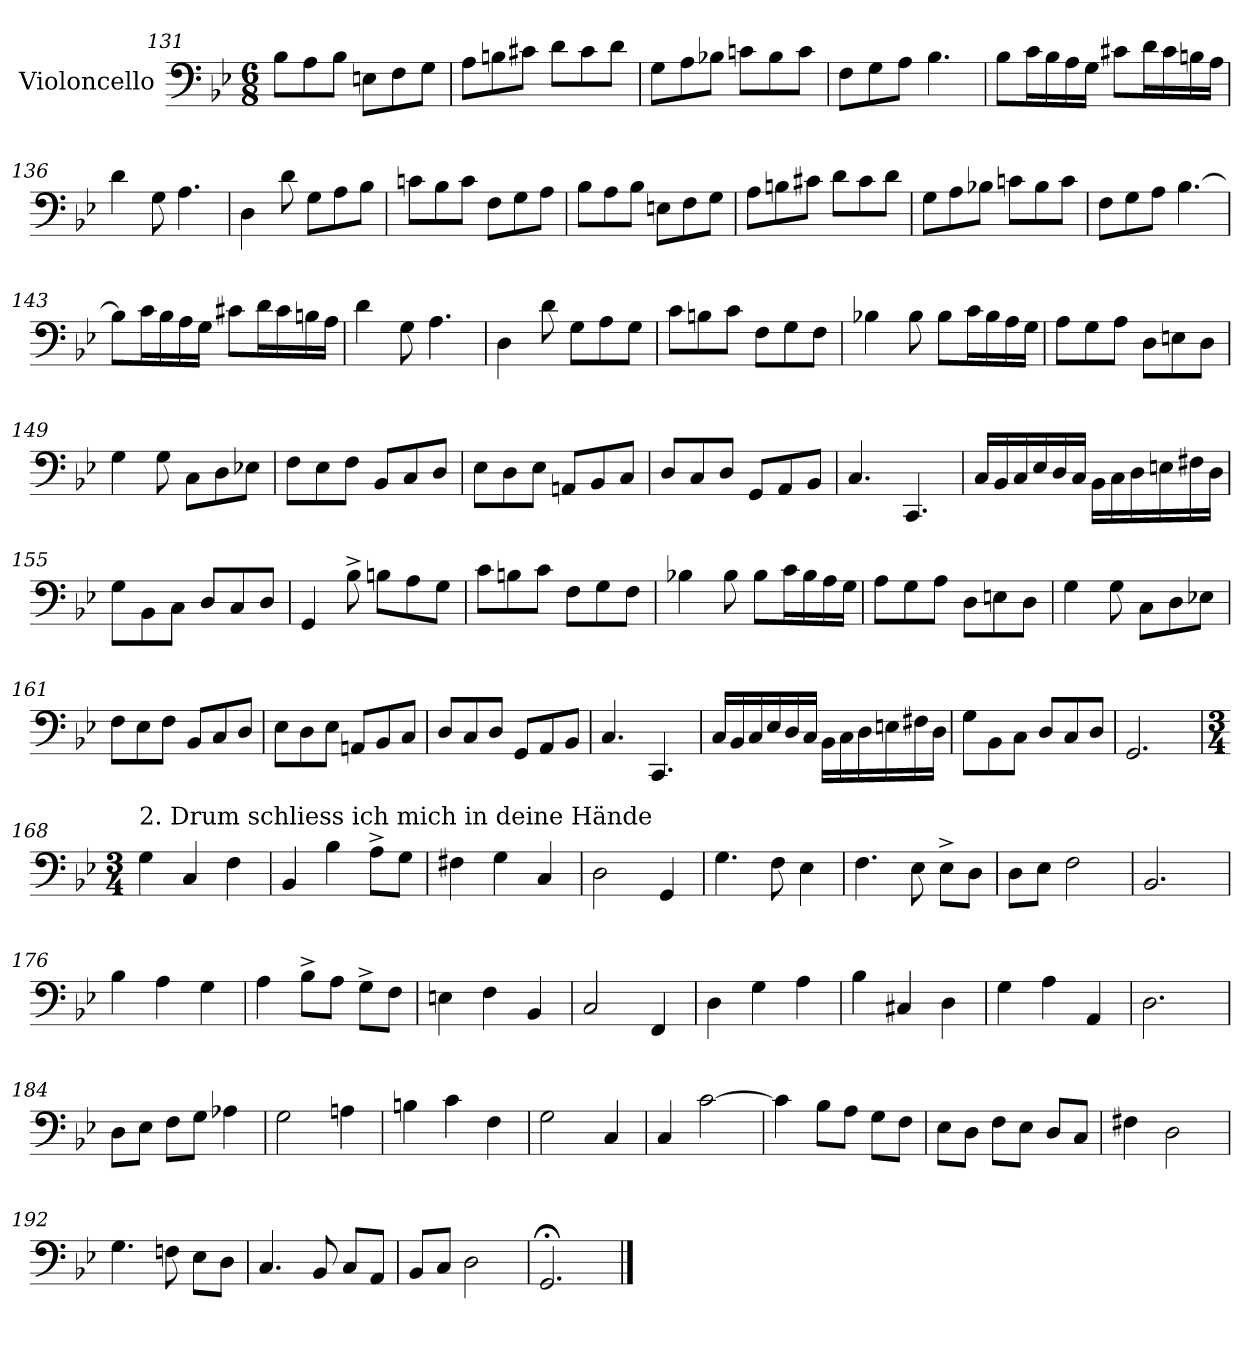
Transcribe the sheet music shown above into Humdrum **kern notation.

**kern
*part1
*staff1
*I"Violoncello
*I'Vc
*clefF4
*k[b-e-]
*B-:
*M6/8
=131
8B-\L
8A\
8B-\J
8En\L
8F\
8G\J
=132
8A\L
8Bn\
8c#X\J
8d\L
8c#\
8d\J
=133
8G\L
8A\
8B-X\J
8cn\L
8B-\
8c\J
=134
8F\L
8G\
8A\J
4.B-\
!!LO:LB:g=z
=135
8B-\L
16c\L
16B-\
16A\
16G\JJ
8c#X\L
16d\L
16c#\
16Bn\
16A\JJ
=136
4d\
8G\
4.A\
=137
4D\
8d\
8G\L
8A\
8B-\J
=138
8cn\L
8B-\
8c\J
8F\L
8G\
8A\J
=139
8B-\L
8A\
8B-\J
8En\L
8F\
8G\J
!!LO:LB:g=z
=140
8A\L
8Bn\
8c#X\J
8d\L
8c#\
8d\J
=141
8G\L
8A\
8B-X\J
8cn\L
8B-\
8c\J
=142
8F\L
8G\
8A\J
[>4.B-\
=143
8B-\L]
16c\L
16B-\
16A\
16G\JJ
8c#X\L
16d\L
16c#\
16Bn\
16A\JJ
=144
4d\
8G\
4.A\
=145
4D\
8d\
8G\L
8A\
8G\J
!!LO:LB:g=z
=146
8c\L
8Bn\
8c\J
8F\L
8G\
8F\J
=147
4B-X\
8B-\
8B-\L
16c\L
16B-\
16A\
16G\JJ
=148
8A\L
8G\
8A\J
8D\L
8En\
8D\J
=149
4G\
8G\
8C\L
8D\
8E-X\J
=150
8F\L
8E-\
8F\J
8BB-/L
8C/
8D/J
=151
8E-\L
8D\
8E-\J
8AAn/L
8BB-/
8C/J
!!LO:LB:g=z
=152
8D/L
8C/
8D/J
8GG/L
8AA/
8BB-/J
=153
4.C/
4.CC/
=154
16C/LL
16BB-/
16C/
16E-/
16D/
16C/JJ
16BB-\LL
16C\
16D\
16En\
16F#X\
16D\JJ
=155
8G\L
8BB-\
8C\J
8D/L
8C/
8D/J
=156
4GG/
8B-^>\
8Bn\L
8A\
8G\J
!!LO:PB:g=z
=157
8c\L
8Bn\
8c\J
8F\L
8G\
8F\J
=158
4B-X\
8B-\
8B-\L
16c\L
16B-\
16A\
16G\JJ
=159
8A\L
8G\
8A\J
8D\L
8En\
8D\J
=160
4G\
8G\
8C\L
8D\
8E-X\J
=161
8F\L
8E-\
8F\J
8BB-/L
8C/
8D/J
!!LO:LB:g=z
=162
8E-\L
8D\
8E-\J
8AAn/L
8BB-/
8C/J
=163
8D/L
8C/
8D/J
8GG/L
8AA/
8BB-/J
=164
4.C/
4.CC/
=165
16C/LL
16BB-/
16C/
16E-/
16D/
16C/JJ
16BB-\LL
16C\
16D\
16En\
16F#X\
16D\JJ
=166
8G\L
8BB-\
8C\J
8D/L
8C/
8D/J
=167
2.GG/
!!LO:LB:g=z
=168
*M3/4
!LO:TX:a:t=2. Drum schliess ich mich in deine Hände
4G\
4C/
4F\
=169
4BB-/
4B-\
8A^>\L
8G\J
=170
4F#X\
4G\
4C/
=171
2D\
4GG/
=172
4.G\
8F\
4E-\
=173
4.F\
8E-\
8E-^>\L
8D\J
=174
8D\L
8E-\J
2F\
=175
2.BB-/
!!LO:LB:g=z
=176
4B-\
4A\
4G\
=177
4A\
8B-^>\L
8A\J
8G^>\L
8F\J
=178
4En\
4F\
4BB-/
=179
2C/
4FF/
=180
4D\
4G\
4A\
=181
4B-\
4C#X/
4D\
=182
4G\
4A\
4AA/
=183
2.D\
!!LO:LB:g=z
=184
8D\L
8E-\J
8F\L
8G\J
4A-X\
=185
2G\
4An\
=186
4Bn\
4c\
4F\
=187
2G\
4C/
=188
4C/
[>2c\
=189
4c\]
8B-\L
8A\J
8G\L
8F\J
!!LO:LB:g=z
=190
8E-\L
8D\J
8F\L
8E-\J
8D/L
8C/J
=191
4F#X\
2D\
=192
4.G\
8Fn\
8E-\L
8D\J
=193
4.C/
8BB-/
8C/L
8AA/J
=194
8BB-/L
8C/J
2D\
=195
2.GG;/
==
*-
